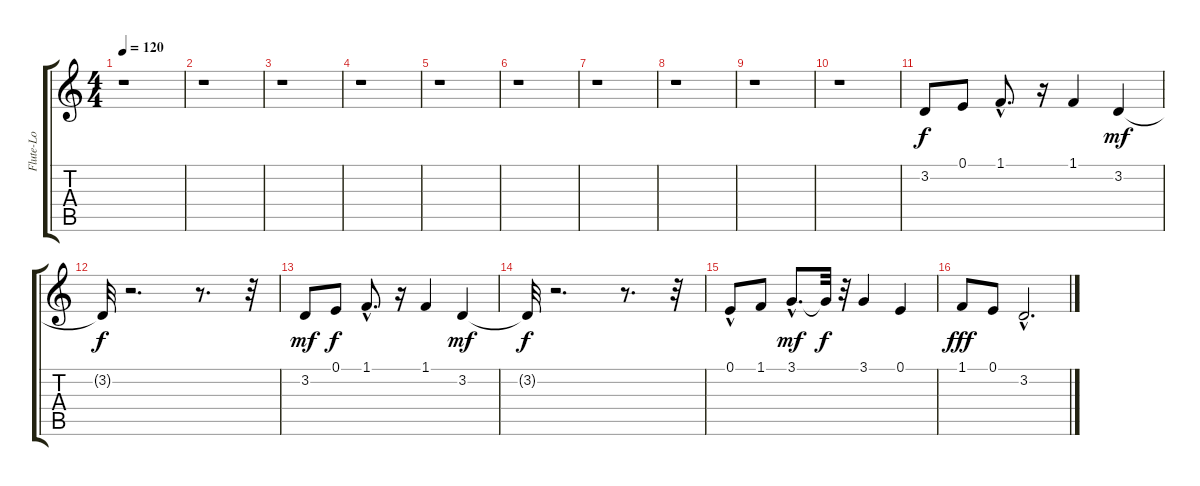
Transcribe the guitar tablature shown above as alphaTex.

\track ("Flute-Lo" "Flute-Lo") {instrument flute}
\staff {score tabs}
\tuning (E4 B3 G3 D3 A2 E2) {hide}
\ts (4 4)
\tempo 120
\clef g2
\ks c
r.1{dy f} |
r.1 |
r.1 |
r.1 |
r.1 |
r.1 |
r.1 |
r.1 |
r.1 |
r.1 |
3.2.8 0.1.8 1.1{hac}.8{d} r.16 1.1.4 3.2.4{dy mf} |
3.2{t}.32{dy f} r.2{d} r.8{d} r.32 |
3.2.8{dy mf} 0.1.8{dy f} 1.1{hac}.8{d} r.16 1.1.4 3.2.4{dy mf} |
3.2{t}.32{dy f} r.2{d} r.8{d} r.32 |
0.1{hac}.8 1.1.8 3.1{hac}.8{d dy mf} 3.1{t}.32{dy f} r.32 3.1.4 0.1.4 |
1.1.8{dy fff} 0.1.8 3.2{hac}.2{d}
